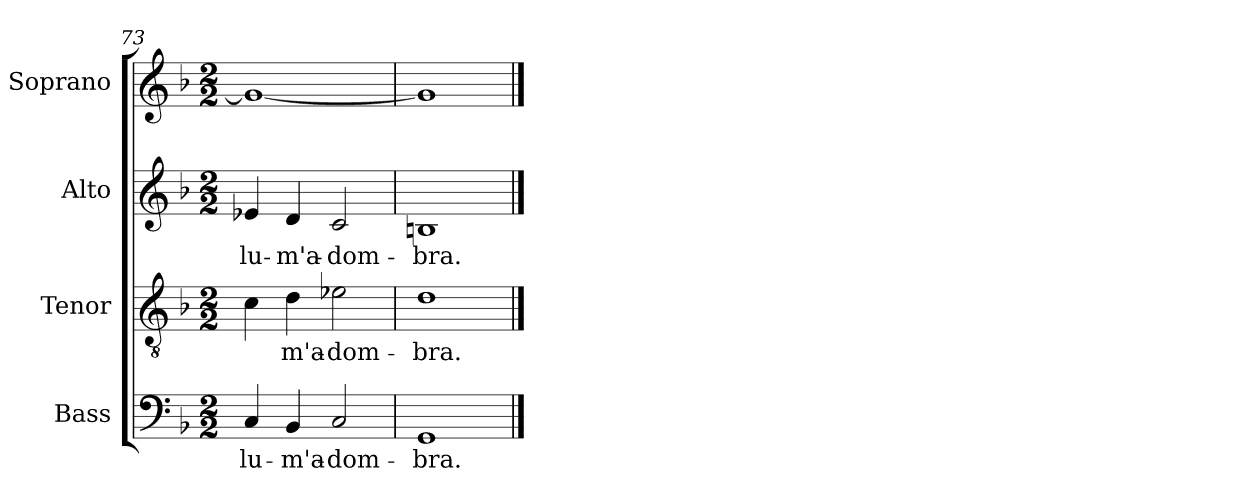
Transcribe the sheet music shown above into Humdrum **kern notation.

**kern	**text	**kern	**text	**kern	**text	**kern
*part4	*part4	*part3	*part3	*part2	*part2	*part1
*staff4	*staff4	*staff3	*staff3	*staff2	*staff2	*staff1
*I"Bass	*	*I"Tenor	*	*I"Alto	*	*I"Soprano
*I'Bass	*	*I'Tenor	*	*I'Alto	*	*I'Soprano
*clefF4	*	*clefGv2	*	*clefG2	*	*clefG2
*k[b-]	*	*k[b-]	*	*k[b-]	*	*k[b-]
*F:	*	*F:	*	*F:	*	*F:
*M2/2	*	*M2/2	*	*M2/2	*	*M2/2
=73	=73	=73	=73	=73	=73	=73
!	!LO:LY:b:color=#000000	!	!	!	!	!
!	!	!	!	!	!LO:LY:b:color=#000000	!
4Ci/	lu-	4ci\	.	4e-Xi/	lu-	1gi_
!	!LO:LY:b:color=#000000	!	!	!	!	!
!	!	!	!LO:LY:b:color=#000000	!	!	!
!	!	!	!	!	!LO:LY:b:color=#000000	!
4BB-i/	-m'a-	4di\	-m'a-	4di/	-m'a-	.
!	!LO:LY:b:color=#000000	!	!	!	!	!
!	!	!	!LO:LY:b:color=#000000	!	!	!
!	!	!	!	!	!LO:LY:b:color=#000000	!
2Ci/	-dom-	2e-Xi\	-dom-	2ci/	-dom-	.
=74	=74	=74	=74	=74	=74	=74
!	!LO:LY:b:color=#000000	!	!	!	!	!
!	!	!	!LO:LY:b:color=#000000	!	!	!
!	!	!	!	!	!LO:LY:b:color=#000000	!
1GGi	-bra.	1di	-bra.	1Bni	-bra.	1gi]
==	==	==	==	==	==	==
*-	*-	*-	*-	*-	*-	*-
